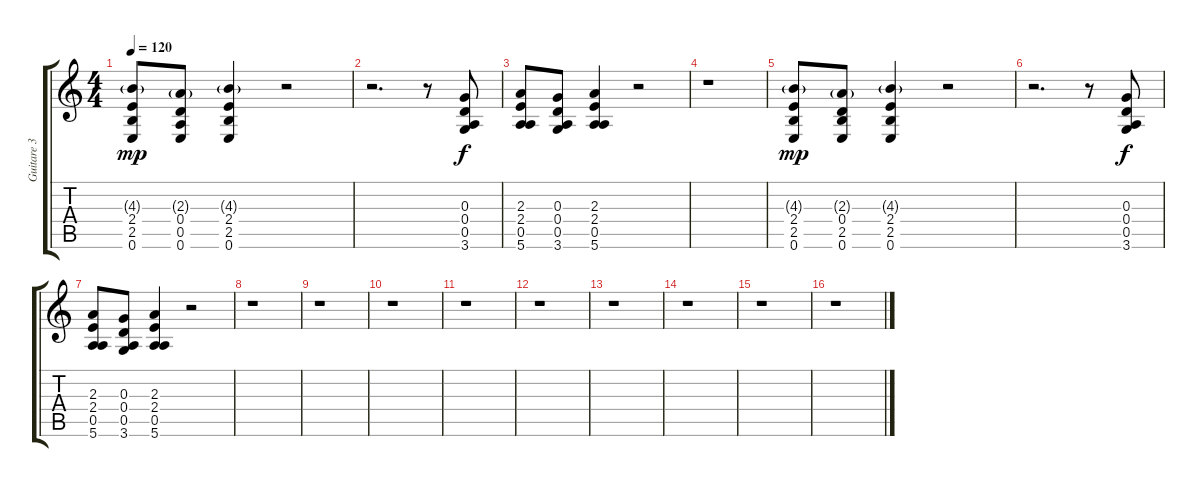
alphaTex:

\track ("Guitare 3" "Guitare 3") {instrument distortionguitar}
\staff {score tabs}
\tuning (E4 B3 G3 D3 A2 E2) {hide}
\ts (4 4)
\tempo 120
\clef g2
\ks c
(4.3{g} 2.4 2.5 0.6).8{dy mp} (2.3{g} 0.4 0.5 0.6).8 (4.3{g} 2.4 2.5 0.6).4 r.2 |
r.2{d} r.8 (0.3 0.4 0.5 3.6).8{dy f} |
(2.3 2.4 0.5 5.6).8 (0.3 0.4 0.5 3.6).8 (2.3 2.4 0.5 5.6).4 r.2 |
r.1 |
(4.3{g} 2.4 2.5 0.6).8{dy mp} (2.3{g} 0.4 2.5 0.6).8 (4.3{g} 2.4 2.5 0.6).4 r.2 |
r.2{d} r.8 (0.3 0.4 0.5 3.6).8{dy f} |
(2.3 2.4 0.5 5.6).8 (0.3 0.4 0.5 3.6).8 (2.3 2.4 0.5 5.6).4 r.2 |
r.1 |
r.1 |
r.1 |
r.1 |
r.1 |
r.1 |
r.1 |
r.1 |
r.1
